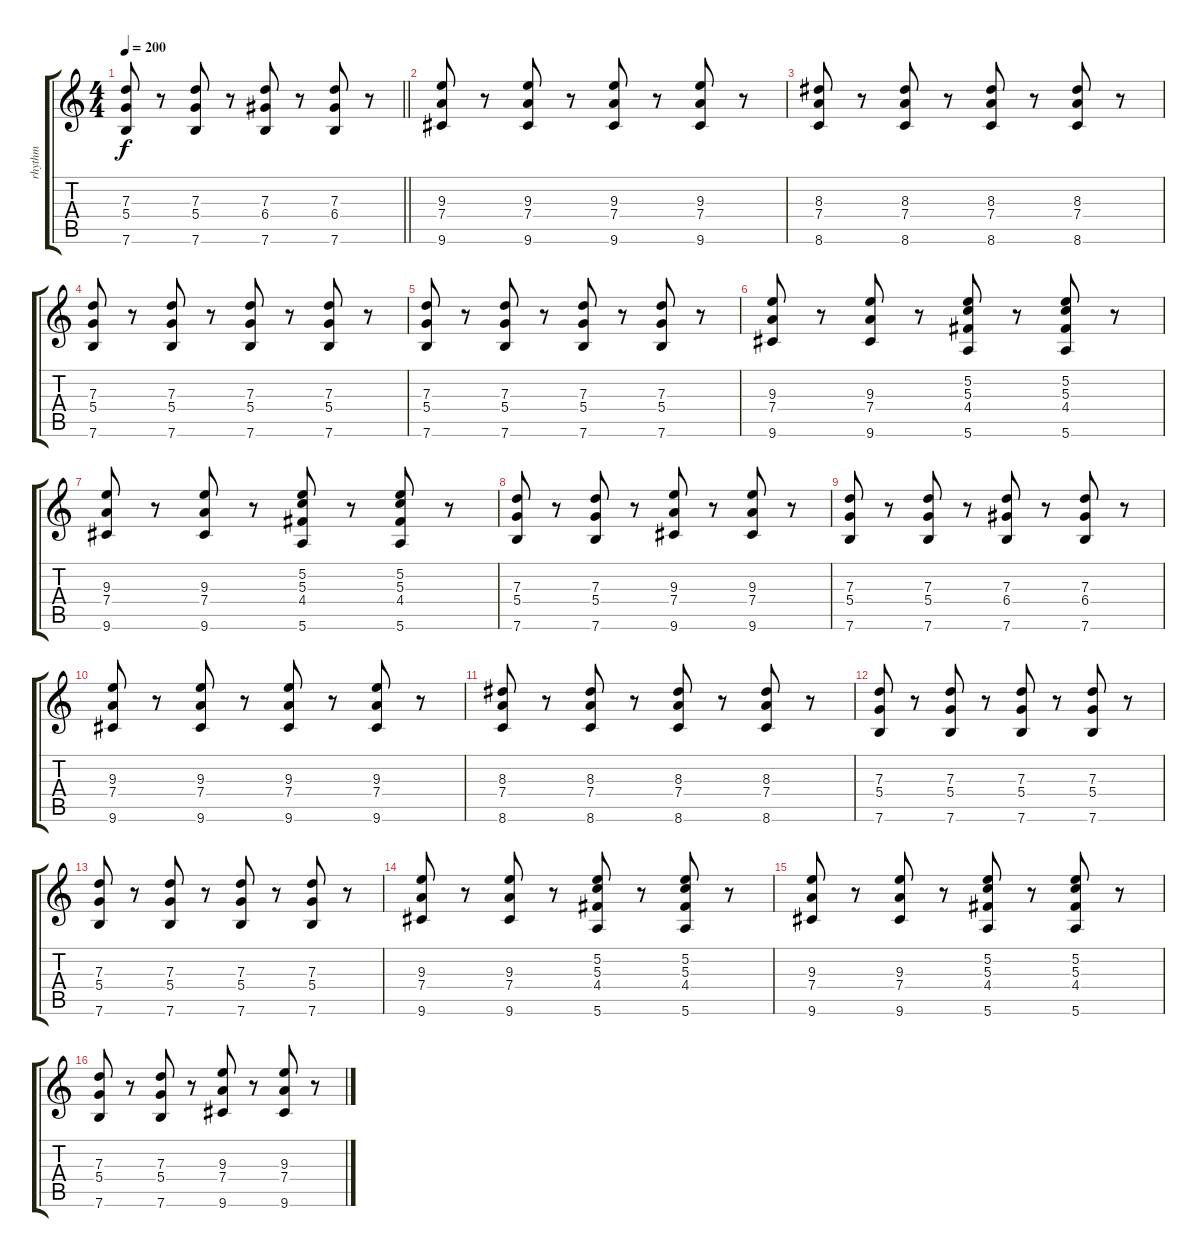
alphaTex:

\track ("rhythm" "rhythm") {instrument acousticguitarnylon}
\staff {score tabs}
\tuning (E4 B3 G3 D3 A2 E2) {hide}
\ts (4 4)
\tempo 200
\clef g2
\barLineRight lightlight
\ks c
(7.3 5.4 7.6).8{dy f} r.8 (7.3 5.4 7.6).8 r.8 (7.3 6.4 7.6).8 r.8 (7.3 6.4 7.6).8 r.8 |
(9.3 7.4 9.6).8 r.8 (9.3 7.4 9.6).8 r.8 (9.3 7.4 9.6).8 r.8 (9.3 7.4 9.6).8 r.8 |
(8.3 7.4 8.6).8 r.8 (8.3 7.4 8.6).8 r.8 (8.3 7.4 8.6).8 r.8 (8.3 7.4 8.6).8 r.8 |
(7.3 5.4 7.6).8 r.8 (7.3 5.4 7.6).8 r.8 (7.3 5.4 7.6).8 r.8 (7.3 5.4 7.6).8 r.8 |
(7.3 5.4 7.6).8 r.8 (7.3 5.4 7.6).8 r.8 (7.3 5.4 7.6).8 r.8 (7.3 5.4 7.6).8 r.8 |
(9.3 7.4 9.6).8 r.8 (9.3 7.4 9.6).8 r.8 (5.2 5.3 4.4 5.6).8 r.8 (5.2 5.3 4.4 5.6).8 r.8 |
(9.3 7.4 9.6).8 r.8 (9.3 7.4 9.6).8 r.8 (5.2 5.3 4.4 5.6).8 r.8 (5.2 5.3 4.4 5.6).8 r.8 |
(7.3 5.4 7.6).8 r.8 (7.3 5.4 7.6).8 r.8 (9.3 7.4 9.6).8 r.8 (9.3 7.4 9.6).8 r.8 |
(7.3 5.4 7.6).8 r.8 (7.3 5.4 7.6).8 r.8 (7.3 6.4 7.6).8 r.8 (7.3 6.4 7.6).8 r.8 |
(9.3 7.4 9.6).8 r.8 (9.3 7.4 9.6).8 r.8 (9.3 7.4 9.6).8 r.8 (9.3 7.4 9.6).8 r.8 |
(8.3 7.4 8.6).8 r.8 (8.3 7.4 8.6).8 r.8 (8.3 7.4 8.6).8 r.8 (8.3 7.4 8.6).8 r.8 |
(7.3 5.4 7.6).8 r.8 (7.3 5.4 7.6).8 r.8 (7.3 5.4 7.6).8 r.8 (7.3 5.4 7.6).8 r.8 |
(7.3 5.4 7.6).8 r.8 (7.3 5.4 7.6).8 r.8 (7.3 5.4 7.6).8 r.8 (7.3 5.4 7.6).8 r.8 |
(9.3 7.4 9.6).8 r.8 (9.3 7.4 9.6).8 r.8 (5.2 5.3 4.4 5.6).8 r.8 (5.2 5.3 4.4 5.6).8 r.8 |
(9.3 7.4 9.6).8 r.8 (9.3 7.4 9.6).8 r.8 (5.2 5.3 4.4 5.6).8 r.8 (5.2 5.3 4.4 5.6).8 r.8 |
(7.3 5.4 7.6).8 r.8 (7.3 5.4 7.6).8 r.8 (9.3 7.4 9.6).8 r.8 (9.3 7.4 9.6).8 r.8
